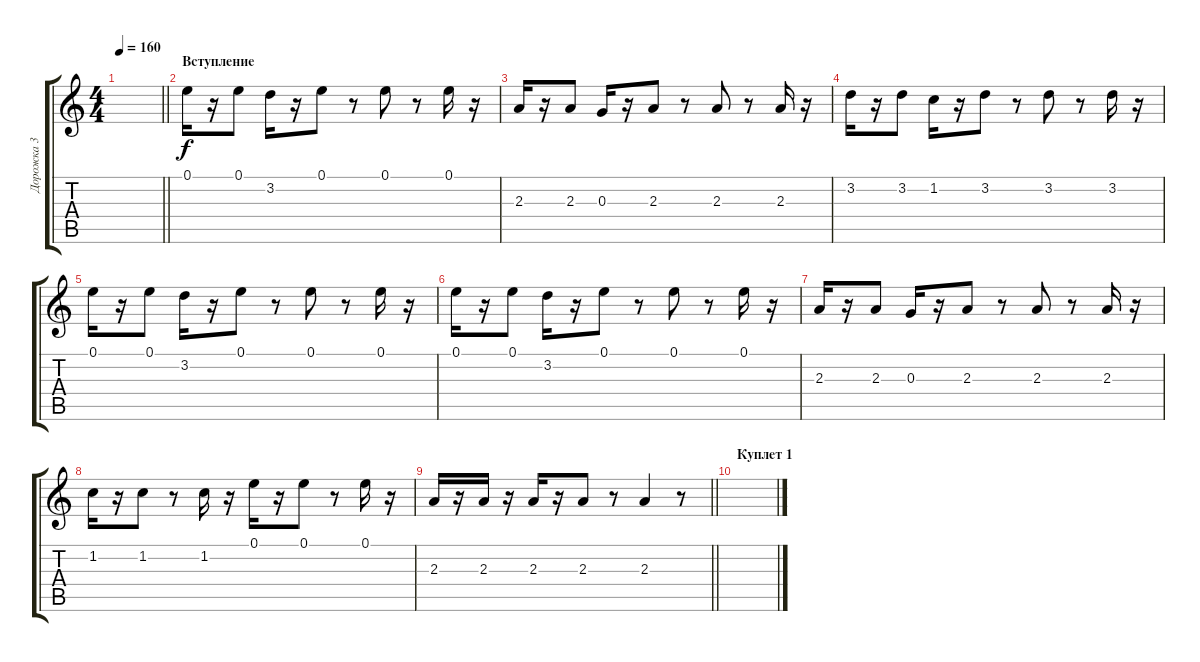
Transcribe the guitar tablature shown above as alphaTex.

\track ("Дорожка 3" "Дорожка 3") {solo instrument overdrivenguitar}
\staff {score tabs}
\tuning (E4 B3 G3 D3 A2 E2) {hide}
\ts (4 4)
\tempo 160
\clef g2
\barLineRight lightlight
\ks c
|
\section ("" "Вступление")
0.1.16 r.16 0.1.8 3.2.16 r.16 0.1.8 r.8 0.1.8 r.8 0.1.16 r.16 |
2.3.16 r.16 2.3.8 0.3.16 r.16 2.3.8 r.8 2.3.8 r.8 2.3.16 r.16 |
3.2.16 r.16 3.2.8 1.2.16 r.16 3.2.8 r.8 3.2.8 r.8 3.2.16 r.16 |
0.1.16 r.16 0.1.8 3.2.16 r.16 0.1.8 r.8 0.1.8 r.8 0.1.16 r.16 |
0.1.16 r.16 0.1.8 3.2.16 r.16 0.1.8 r.8 0.1.8 r.8 0.1.16 r.16 |
2.3.16 r.16 2.3.8 0.3.16 r.16 2.3.8 r.8 2.3.8 r.8 2.3.16 r.16 |
1.2.16 r.16 1.2.8 r.8 1.2.16 r.16 0.1.16 r.16 0.1.8 r.8 0.1.16 r.16 |
\barLineRight lightlight
2.3.16 r.16 2.3.16 r.16 2.3.16 r.16 2.3.8 r.8 2.3.4 r.8 |
\section ("" "Куплет 1")
